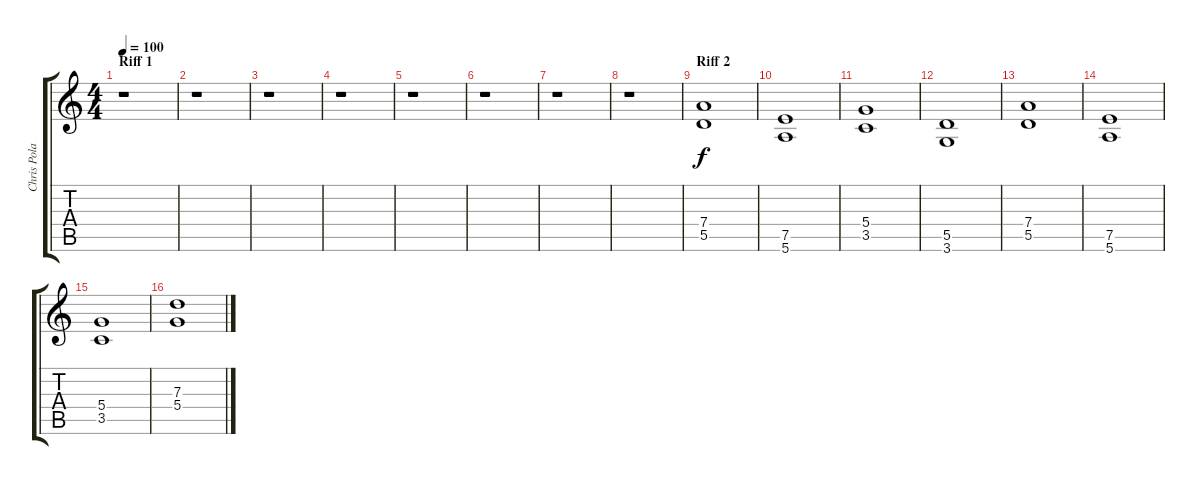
\track ("Chris Poland" "Chris Pola") {instrument overdrivenguitar}
\staff {score tabs}
\tuning (E4 B3 G3 D3 A2 E2) {hide}
\ts (4 4)
\section ("" "Riff 1")
\tempo 100
\clef g2
\ks c
r.1{dy f instrument overdrivenguitar} |
r.1 |
r.1 |
r.1 |
r.1 |
r.1 |
r.1 |
r.1 |
\section ("" "Riff 2")
(7.4 5.5).1 |
(7.5 5.6).1 |
(5.4 3.5).1 |
(5.5 3.6).1 |
(7.4 5.5).1 |
(7.5 5.6).1 |
(5.4 3.5).1 |
(7.3 5.4).1
